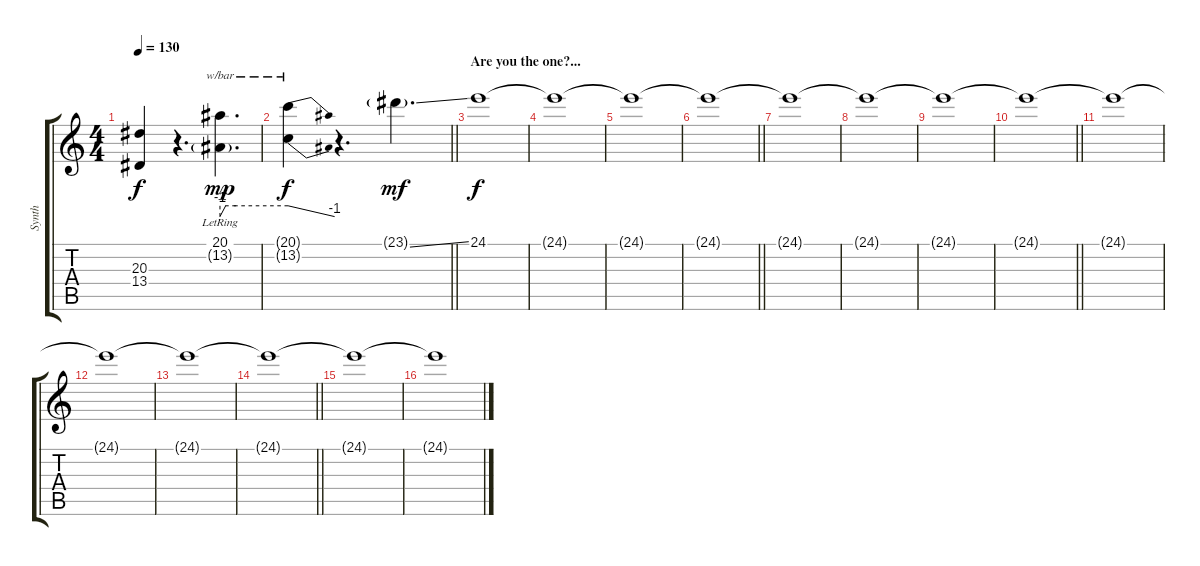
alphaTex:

\track ("Synth" "Synth") {instrument synthbrass1}
\staff {score tabs}
\tuning (E4 B3 G3 D3 A2 D2) {hide}
\ts (4 4)
\tempo 130
\clef g2
\ks c
(20.3{t} 13.4{t}).4{dy f} r.4{d} (20.1 13.2{g lr}).4{d tbe (custom default 0 -4 5 0 14 0 60 0) dy mp} |
\barLineRight lightlight
(20.1{t} 13.2{t}).4{tbe (dive default 0 0 60 -4) dy f} r.4{d} 23.1{ss g}.4{d dy mf} |
\section ("" "Are you the one?...")
24.1.1{dy f volume 14} |
24.1{t}.1 |
24.1{t}.1 |
\barLineRight lightlight
24.1{t}.1 |
24.1{t}.1 |
24.1{t}.1 |
24.1{t}.1 |
\barLineRight lightlight
24.1{t}.1 |
24.1{t}.1 |
24.1{t}.1 |
24.1{t}.1 |
\barLineRight lightlight
24.1{t}.1 |
24.1{t}.1 |
24.1{t}.1
